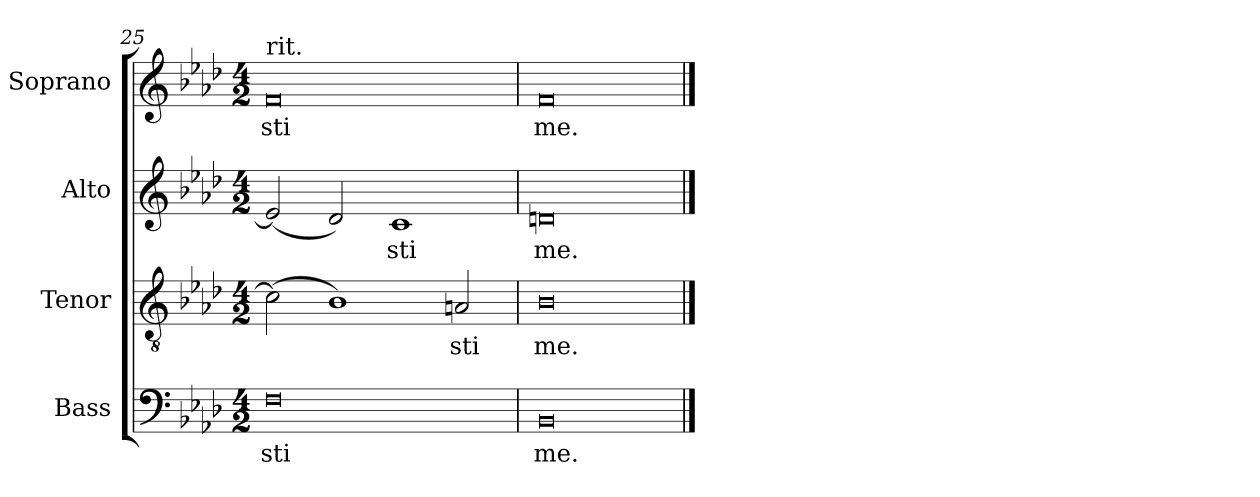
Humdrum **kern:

**kern	**text	**kern	**text	**kern	**text	**kern	**text
*part4	*part4	*part3	*part3	*part2	*part2	*part1	*part1
*staff4	*staff4	*staff3	*staff3	*staff2	*staff2	*staff1	*staff1
*I"Bass	*	*I"Tenor	*	*I"Alto	*	*I"Soprano	*
*I'B.	*	*I'T.	*	*I'A.	*	*I'S.	*
*clefF4	*	*clefGv2	*	*clefG2	*	*clefG2	*
*	*	*ITrd7c12	*	*	*	*	*
*k[b-e-a-d-]	*	*k[b-e-a-d-]	*	*k[b-e-a-d-]	*	*k[b-e-a-d-]	*
*A-:	*	*A-:	*	*A-:	*	*A-:	*
*M4/2	*	*M4/2	*	*M4/2	*	*M4/2	*
=25	=25	=25	=25	=25	=25	=25	=25
!	!LO:LY:b:color=#000000	!	!	!	!	!	!
!	!	!	!	!	!	!LO:TX:t=rit.	!
!	!	!	!	!	!	!	!LO:LY:b:color=#000000
0Fi	-sti	(2Ci\]	.	(2e-i/]	.	0fi	-sti
.	.	1BB-i)	.	2d-i/)	.	.	.
!	!	!	!	!	!LO:LY:b:color=#000000	!	!
.	.	.	.	1ci	-sti	.	.
!	!	!	!LO:LY:b:color=#000000	!	!	!	!
.	.	2AAni/	-sti	.	.	.	.
=26	=26	=26	=26	=26	=26	=26	=26
!	!LO:LY:b:color=#000000	!	!	!	!	!	!
!	!	!	!LO:LY:b:color=#000000	!	!	!	!
!	!	!	!	!	!LO:LY:b:color=#000000	!	!
!	!	!	!	!	!	!	!LO:LY:b:color=#000000
0BB-i	me.	0BB-i	me.	0dni	me.	0fi	me.
==	==	==	==	==	==	==	==
*-	*-	*-	*-	*-	*-	*-	*-
